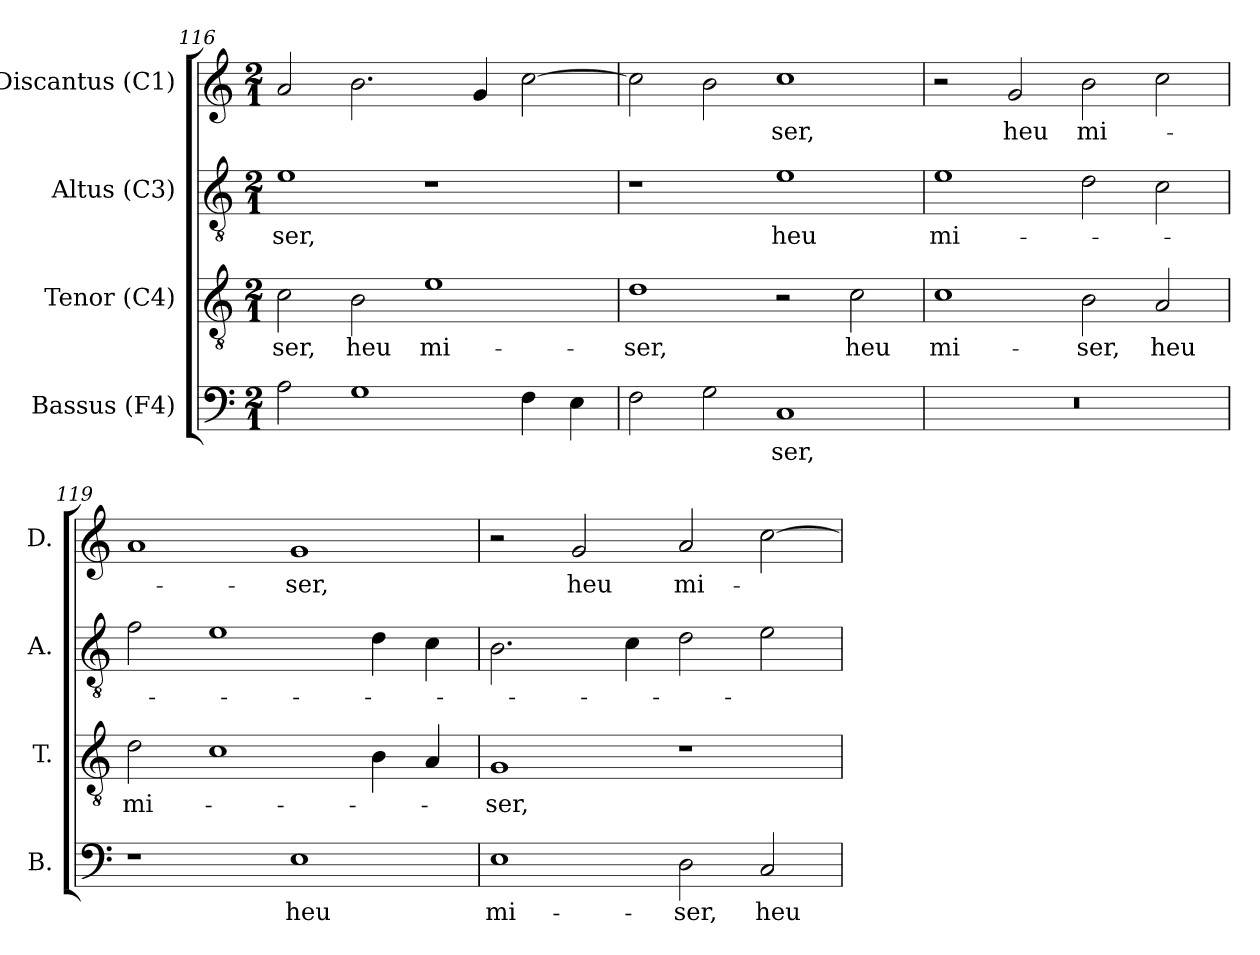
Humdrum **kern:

**kern	**text	**kern	**text	**kern	**text	**kern	**text
*part4	*part4	*part3	*part3	*part2	*part2	*part1	*part1
*staff4	*staff4	*staff3	*staff3	*staff2	*staff2	*staff1	*staff1
*I"Bassus (F4)	*	*I"Tenor (C4)	*	*I"Altus (C3)	*	*I"Discantus (C1)	*
*I'B.	*	*I'T.	*	*I'A.	*	*I'D.	*
*clefF4	*	*clefGv2	*	*clefGv2	*	*clefG2	*
*	*	*ITrd7c12	*	*ITrd7c12	*	*	*
*k[]	*	*k[]	*	*k[]	*	*k[]	*
*C:	*	*C:	*	*C:	*	*C:	*
*M2/1	*	*M2/1	*	*M2/1	*	*M2/1	*
=116	=116	=116	=116	=116	=116	=116	=116
!	!	!	!LO:LY:b:color=#000000	!	!	!	!
!	!	!	!	!	!LO:LY:b:color=#000000	!	!
2Ai\	.	2Ci\	-ser,	1Ei	-ser,	2ai/	.
!	!	!	!LO:LY:b:color=#000000	!	!	!	!
1Gi	.	2BBi\	heu	.	.	2.bi\	.
!	!	!	!LO:LY:b:color=#000000	!	!	!	!
.	.	1Ei	mi-	1r	.	.	.
.	.	.	.	.	.	4gi/	.
4Fi\	.	.	.	.	.	[2cci\	.
4Ei\	.	.	.	.	.	.	.
=117	=117	=117	=117	=117	=117	=117	=117
!	!	!	!LO:LY:b:color=#000000	!	!	!	!
2Fi\	.	1Di	-ser,	1r	.	2cci\]	.
2Gi\	.	.	.	.	.	2bi\	.
!	!LO:LY:b:color=#000000	!	!	!	!	!	!
!	!	!	!	!	!LO:LY:b:color=#000000	!	!
!	!	!	!	!	!	!	!LO:LY:b:color=#000000
1Ci	-ser,	2r	.	1Ei	heu	1cci	-ser,
!	!	!	!LO:LY:b:color=#000000	!	!	!	!
.	.	2Ci\	heu	.	.	.	.
!!LO:PB:g=z
=118	=118	=118	=118	=118	=118	=118	=118
!LO:N:vis=1	!	!	!	!	!	!	!
!	!	!	!LO:LY:b:color=#000000	!	!	!	!
!	!	!	!	!	!LO:LY:b:color=#000000	!	!
0r	.	1Ci	mi-	1Ei	mi-	2r	.
!	!	!	!	!	!	!	!LO:LY:b:color=#000000
.	.	.	.	.	.	2gi/	heu
!	!	!	!LO:LY:b:color=#000000	!	!	!	!
!	!	!	!	!	!	!	!LO:LY:b:color=#000000
.	.	2BBi\	-ser,	2Di\	.	2bi\	mi-
!	!	!	!LO:LY:b:color=#000000	!	!	!	!
.	.	2AAi/	heu	2Ci\	.	2cci\	.
=119	=119	=119	=119	=119	=119	=119	=119
!	!	!	!LO:LY:b:color=#000000	!	!	!	!
1r	.	2Di\	mi-	2Fi\	.	1ai	.
.	.	1Ci	.	1Ei	.	.	.
!	!LO:LY:b:color=#000000	!	!	!	!	!	!
!	!	!	!	!	!	!	!LO:LY:b:color=#000000
1Ei	heu	.	.	.	.	1gi	-ser,
.	.	4BBi\	.	4Di\	.	.	.
.	.	4AAi/	.	4Ci\	.	.	.
=120	=120	=120	=120	=120	=120	=120	=120
!	!LO:LY:b:color=#000000	!	!	!	!	!	!
!	!	!	!LO:LY:b:color=#000000	!	!	!	!
1Ei	mi-	1GGi	-ser,	2.BBi\	.	2r	.
!	!	!	!	!	!	!	!LO:LY:b:color=#000000
.	.	.	.	.	.	2gi/	heu
.	.	.	.	4Ci\	.	.	.
!	!LO:LY:b:color=#000000	!	!	!	!	!	!
!	!	!	!	!	!	!	!LO:LY:b:color=#000000
2Di\	-ser,	1r	.	2Di\	.	2ai/	mi-
!	!LO:LY:b:color=#000000	!	!	!	!	!	!
2Ci/	heu	.	.	2Ei\	.	[2cci\	.
=	=	=	=	=	=	=	=
*-	*-	*-	*-	*-	*-	*-	*-
